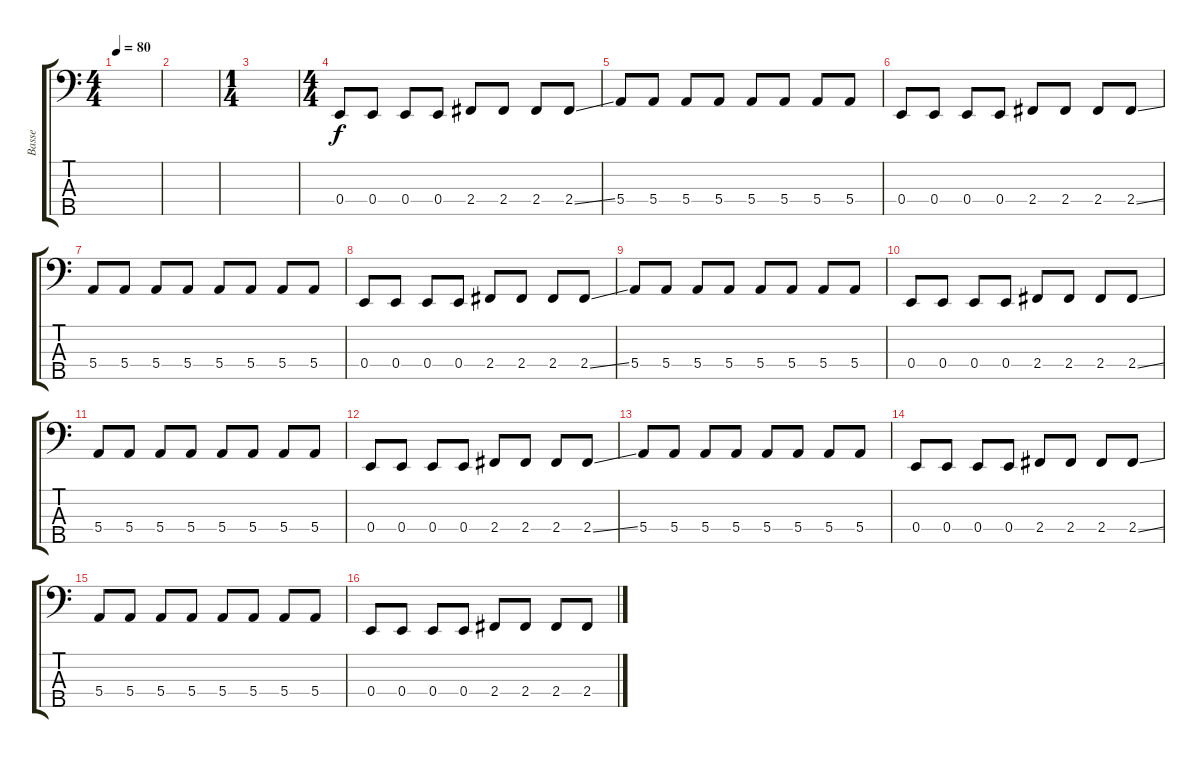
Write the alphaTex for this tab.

\track ("Basse" "Basse") {instrument electricbassfinger}
\staff {score tabs}
\tuning (G2 D2 A1 E1 B0) {hide}
\ts (4 4)
\tempo 80
\clef f4
\ks c
|
|
\ts (1 4)
|
\ts (4 4)
0.4.8 0.4.8 0.4.8 0.4.8 2.4.8 2.4.8 2.4.8 2.4{ss}.8 |
5.4.8 5.4.8 5.4.8 5.4.8 5.4.8 5.4.8 5.4.8 5.4.8 |
0.4.8 0.4.8 0.4.8 0.4.8 2.4.8 2.4.8 2.4.8 2.4{ss}.8 |
5.4.8 5.4.8 5.4.8 5.4.8 5.4.8 5.4.8 5.4.8 5.4.8 |
0.4.8 0.4.8 0.4.8 0.4.8 2.4.8 2.4.8 2.4.8 2.4{ss}.8 |
5.4.8 5.4.8 5.4.8 5.4.8 5.4.8 5.4.8 5.4.8 5.4.8 |
0.4.8 0.4.8 0.4.8 0.4.8 2.4.8 2.4.8 2.4.8 2.4{ss}.8 |
5.4.8 5.4.8 5.4.8 5.4.8 5.4.8 5.4.8 5.4.8 5.4.8 |
0.4.8 0.4.8 0.4.8 0.4.8 2.4.8 2.4.8 2.4.8 2.4{ss}.8 |
5.4.8 5.4.8 5.4.8 5.4.8 5.4.8 5.4.8 5.4.8 5.4.8 |
0.4.8 0.4.8 0.4.8 0.4.8 2.4.8 2.4.8 2.4.8 2.4{ss}.8 |
5.4.8 5.4.8 5.4.8 5.4.8 5.4.8 5.4.8 5.4.8 5.4.8 |
0.4.8 0.4.8 0.4.8 0.4.8 2.4.8 2.4.8 2.4.8 2.4{ss}.8
